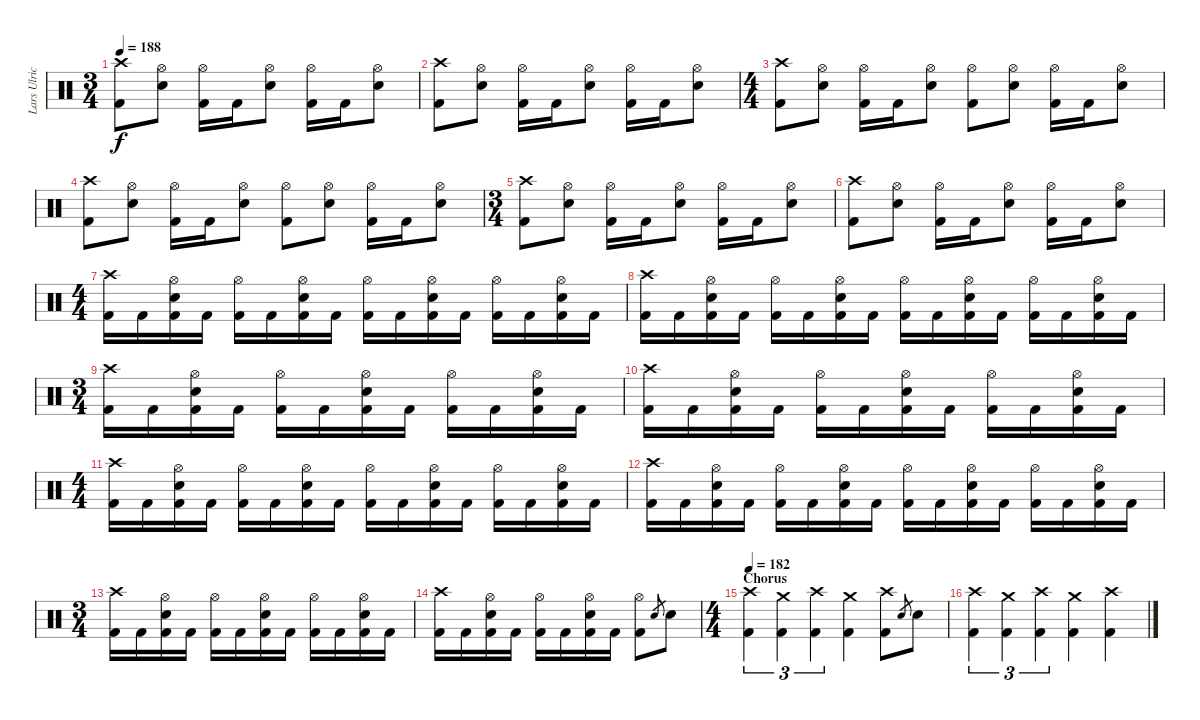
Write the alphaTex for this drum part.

\track ("Lars Ulrich (Drums)" "Lars Ulric") {instrument percussion}
\staff {score}
\articulation defaults
\ts (3 4)
\tempo 188
\clef neutral
\ks c
("Crash high (hit)" "Kick (hit) 2").8{dy f} ("Hi-Hat (open)" "Snare (hit) 2").8 ("Hi-Hat (open)" "Kick (hit) 2").16 "Kick (hit) 2".16 ("Hi-Hat (open)" "Snare (hit) 2").8 ("Hi-Hat (open)" "Kick (hit) 2").16 "Kick (hit) 2".16 ("Hi-Hat (open)" "Snare (hit) 2").8 |
("Crash high (hit)" "Kick (hit) 2").8 ("Hi-Hat (open)" "Snare (hit) 2").8 ("Hi-Hat (open)" "Kick (hit) 2").16 "Kick (hit) 2".16 ("Hi-Hat (open)" "Snare (hit) 2").8 ("Hi-Hat (open)" "Kick (hit) 2").16 "Kick (hit) 2".16 ("Hi-Hat (open)" "Snare (hit) 2").8 |
\ts (4 4)
("Crash high (hit)" "Kick (hit) 2").8 ("Hi-Hat (open)" "Snare (hit) 2").8 ("Hi-Hat (open)" "Kick (hit) 2").16 "Kick (hit) 2".16 ("Hi-Hat (open)" "Snare (hit) 2").8 ("Hi-Hat (open)" "Kick (hit) 2").8 ("Hi-Hat (open)" "Snare (hit) 2").8 ("Hi-Hat (open)" "Kick (hit) 2").16 "Kick (hit) 2".16 ("Hi-Hat (open)" "Snare (hit) 2").8 |
("Crash high (hit)" "Kick (hit) 2").8 ("Hi-Hat (open)" "Snare (hit) 2").8 ("Hi-Hat (open)" "Kick (hit) 2").16 "Kick (hit) 2".16 ("Hi-Hat (open)" "Snare (hit) 2").8 ("Hi-Hat (open)" "Kick (hit) 2").8 ("Hi-Hat (open)" "Snare (hit) 2").8 ("Hi-Hat (open)" "Kick (hit) 2").16 "Kick (hit) 2".16 ("Hi-Hat (open)" "Snare (hit) 2").8 |
\ts (3 4)
("Crash high (hit)" "Kick (hit) 2").8 ("Hi-Hat (open)" "Snare (hit) 2").8 ("Hi-Hat (open)" "Kick (hit) 2").16 "Kick (hit) 2".16 ("Hi-Hat (open)" "Snare (hit) 2").8 ("Hi-Hat (open)" "Kick (hit) 2").16 "Kick (hit) 2".16 ("Hi-Hat (open)" "Snare (hit) 2").8 |
("Crash high (hit)" "Kick (hit) 2").8 ("Hi-Hat (open)" "Snare (hit) 2").8 ("Hi-Hat (open)" "Kick (hit) 2").16 "Kick (hit) 2".16 ("Hi-Hat (open)" "Snare (hit) 2").8 ("Hi-Hat (open)" "Kick (hit) 2").16 "Kick (hit) 2".16 ("Hi-Hat (open)" "Snare (hit) 2").8 |
\ts (4 4)
("Crash high (hit)" "Kick (hit) 2").16 "Kick (hit) 2".16 ("Hi-Hat (open)" "Snare (hit) 2" "Kick (hit) 2").16 "Kick (hit) 2".16 ("Hi-Hat (open)" "Kick (hit) 2").16 "Kick (hit) 2".16 ("Hi-Hat (open)" "Snare (hit) 2" "Kick (hit) 2").16 "Kick (hit) 2".16 ("Hi-Hat (open)" "Kick (hit) 2").16 "Kick (hit) 2".16 ("Hi-Hat (open)" "Snare (hit) 2" "Kick (hit) 2").16 "Kick (hit) 2".16 ("Hi-Hat (open)" "Kick (hit) 2").16 "Kick (hit) 2".16 ("Hi-Hat (open)" "Snare (hit) 2" "Kick (hit) 2").16 "Kick (hit) 2".16 |
("Crash high (hit)" "Kick (hit) 2").16 "Kick (hit) 2".16 ("Hi-Hat (open)" "Snare (hit) 2" "Kick (hit) 2").16 "Kick (hit) 2".16 ("Hi-Hat (open)" "Kick (hit) 2").16 "Kick (hit) 2".16 ("Hi-Hat (open)" "Snare (hit) 2" "Kick (hit) 2").16 "Kick (hit) 2".16 ("Hi-Hat (open)" "Kick (hit) 2").16 "Kick (hit) 2".16 ("Hi-Hat (open)" "Snare (hit) 2" "Kick (hit) 2").16 "Kick (hit) 2".16 ("Hi-Hat (open)" "Kick (hit) 2").16 "Kick (hit) 2".16 ("Hi-Hat (open)" "Snare (hit) 2" "Kick (hit) 2").16 "Kick (hit) 2".16 |
\ts (3 4)
("Crash high (hit)" "Kick (hit) 2").16 "Kick (hit) 2".16 ("Hi-Hat (open)" "Snare (hit) 2" "Kick (hit) 2").16 "Kick (hit) 2".16 ("Hi-Hat (open)" "Kick (hit) 2").16 "Kick (hit) 2".16 ("Hi-Hat (open)" "Snare (hit) 2" "Kick (hit) 2").16 "Kick (hit) 2".16 ("Hi-Hat (open)" "Kick (hit) 2").16 "Kick (hit) 2".16 ("Hi-Hat (open)" "Snare (hit) 2" "Kick (hit) 2").16 "Kick (hit) 2".16 |
("Crash high (hit)" "Kick (hit) 2").16 "Kick (hit) 2".16 ("Hi-Hat (open)" "Snare (hit) 2" "Kick (hit) 2").16 "Kick (hit) 2".16 ("Hi-Hat (open)" "Kick (hit) 2").16 "Kick (hit) 2".16 ("Hi-Hat (open)" "Snare (hit) 2" "Kick (hit) 2").16 "Kick (hit) 2".16 ("Hi-Hat (open)" "Kick (hit) 2").16 "Kick (hit) 2".16 ("Hi-Hat (open)" "Snare (hit) 2" "Kick (hit) 2").16 "Kick (hit) 2".16 |
\ts (4 4)
("Crash high (hit)" "Kick (hit) 2").16 "Kick (hit) 2".16 ("Hi-Hat (open)" "Snare (hit) 2" "Kick (hit) 2").16 "Kick (hit) 2".16 ("Hi-Hat (open)" "Kick (hit) 2").16 "Kick (hit) 2".16 ("Hi-Hat (open)" "Snare (hit) 2" "Kick (hit) 2").16 "Kick (hit) 2".16 ("Hi-Hat (open)" "Kick (hit) 2").16 "Kick (hit) 2".16 ("Hi-Hat (open)" "Snare (hit) 2" "Kick (hit) 2").16 "Kick (hit) 2".16 ("Hi-Hat (open)" "Kick (hit) 2").16 "Kick (hit) 2".16 ("Hi-Hat (open)" "Snare (hit) 2" "Kick (hit) 2").16 "Kick (hit) 2".16 |
("Crash high (hit)" "Kick (hit) 2").16 "Kick (hit) 2".16 ("Hi-Hat (open)" "Snare (hit) 2" "Kick (hit) 2").16 "Kick (hit) 2".16 ("Hi-Hat (open)" "Kick (hit) 2").16 "Kick (hit) 2".16 ("Hi-Hat (open)" "Snare (hit) 2" "Kick (hit) 2").16 "Kick (hit) 2".16 ("Hi-Hat (open)" "Kick (hit) 2").16 "Kick (hit) 2".16 ("Hi-Hat (open)" "Snare (hit) 2" "Kick (hit) 2").16 "Kick (hit) 2".16 ("Hi-Hat (open)" "Kick (hit) 2").16 "Kick (hit) 2".16 ("Hi-Hat (open)" "Snare (hit) 2" "Kick (hit) 2").16 "Kick (hit) 2".16 |
\ts (3 4)
("Crash high (hit)" "Kick (hit) 2").16 "Kick (hit) 2".16 ("Hi-Hat (open)" "Snare (hit) 2" "Kick (hit) 2").16 "Kick (hit) 2".16 ("Hi-Hat (open)" "Kick (hit) 2").16 "Kick (hit) 2".16 ("Hi-Hat (open)" "Snare (hit) 2" "Kick (hit) 2").16 "Kick (hit) 2".16 ("Hi-Hat (open)" "Kick (hit) 2").16 "Kick (hit) 2".16 ("Hi-Hat (open)" "Snare (hit) 2" "Kick (hit) 2").16 "Kick (hit) 2".16 |
("Crash high (hit)" "Kick (hit) 2").16 "Kick (hit) 2".16 ("Hi-Hat (open)" "Snare (hit) 2" "Kick (hit) 2").16 "Kick (hit) 2".16 ("Hi-Hat (open)" "Kick (hit) 2").16 "Kick (hit) 2".16 ("Hi-Hat (open)" "Snare (hit) 2" "Kick (hit) 2").16 "Kick (hit) 2".16 ("Hi-Hat (open)" "Kick (hit) 2").8 "Snare (hit) 2".8{gr} "Snare (hit) 2".8 |
\ts (4 4)
\section ("" "Chorus")
\tempo 182
("Crash high (hit)" "Kick (hit) 2").4{tu (3 2)} ("Crash medium (hit)" "Kick (hit) 2").4{tu (3 2)} ("Crash high (hit)" "Kick (hit) 2").4{tu (3 2)} ("Crash medium (hit)" "Kick (hit) 2").4 ("Crash high (hit)" "Kick (hit) 2").8 "Snare (hit) 2".8{gr} "Snare (hit) 2".8 |
("Crash high (hit)" "Kick (hit) 2").4{tu (3 2)} ("Crash medium (hit)" "Kick (hit) 2").4{tu (3 2)} ("Crash high (hit)" "Kick (hit) 2").4{tu (3 2)} ("Crash medium (hit)" "Kick (hit) 2").4 ("Crash high (hit)" "Kick (hit) 2").4
